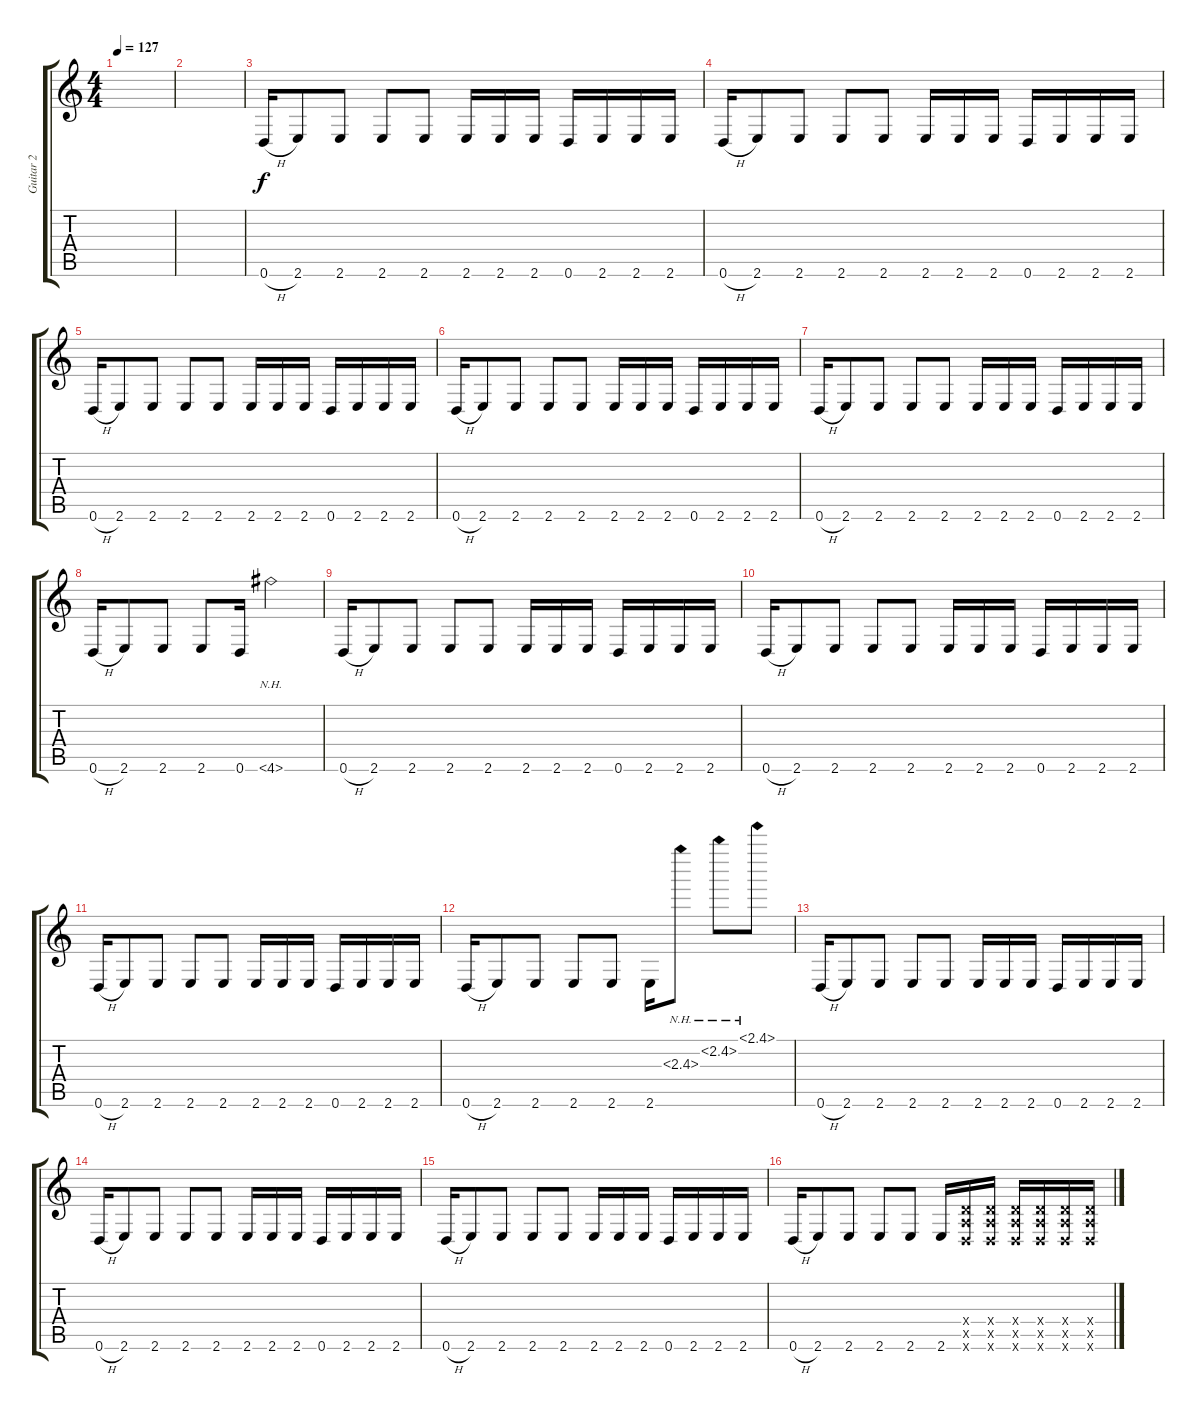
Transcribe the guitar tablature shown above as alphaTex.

\track ("Guitar 2" "Guitar 2") {instrument overdrivenguitar}
\staff {score tabs}
\tuning (E4 B3 G3 D3 A2 D2) {hide}
\ts (4 4)
\tempo 127
\clef g2
\ks c
|
|
0.6{h}.16 2.6.8 2.6.8 2.6.8 2.6.8 2.6.16 2.6.16 2.6.16 0.6.16 2.6.16 2.6.16 2.6.16 |
0.6{h}.16 2.6.8 2.6.8 2.6.8 2.6.8 2.6.16 2.6.16 2.6.16 0.6.16 2.6.16 2.6.16 2.6.16 |
0.6{h}.16 2.6.8 2.6.8 2.6.8 2.6.8 2.6.16 2.6.16 2.6.16 0.6.16 2.6.16 2.6.16 2.6.16 |
0.6{h}.16 2.6.8 2.6.8 2.6.8 2.6.8 2.6.16 2.6.16 2.6.16 0.6.16 2.6.16 2.6.16 2.6.16 |
0.6{h}.16 2.6.8 2.6.8 2.6.8 2.6.8 2.6.16 2.6.16 2.6.16 0.6.16 2.6.16 2.6.16 2.6.16 |
0.6{h}.16 2.6.8 2.6.8 2.6.8 0.6.16 4.6{nh}.2 |
0.6{h}.16 2.6.8 2.6.8 2.6.8 2.6.8 2.6.16 2.6.16 2.6.16 0.6.16 2.6.16 2.6.16 2.6.16 |
0.6{h}.16 2.6.8 2.6.8 2.6.8 2.6.8 2.6.16 2.6.16 2.6.16 0.6.16 2.6.16 2.6.16 2.6.16 |
0.6{h}.16 2.6.8 2.6.8 2.6.8 2.6.8 2.6.16 2.6.16 2.6.16 0.6.16 2.6.16 2.6.16 2.6.16 |
0.6{h}.16 2.6.8 2.6.8 2.6.8 2.6.8 2.6.16 2.3{nh}.8 2.2{nh}.8 2.1{nh}.8 |
0.6{h}.16 2.6.8 2.6.8 2.6.8 2.6.8 2.6.16 2.6.16 2.6.16 0.6.16 2.6.16 2.6.16 2.6.16 |
0.6{h}.16 2.6.8 2.6.8 2.6.8 2.6.8 2.6.16 2.6.16 2.6.16 0.6.16 2.6.16 2.6.16 2.6.16 |
0.6{h}.16 2.6.8 2.6.8 2.6.8 2.6.8 2.6.16 2.6.16 2.6.16 0.6.16 2.6.16 2.6.16 2.6.16 |
0.6{h}.16 2.6.8 2.6.8 2.6.8 2.6.8 2.6.16 (0.4{x} 0.5{x} 0.6{x}).16 (0.4{x} 0.5{x} 0.6{x}).16 (0.4{x} 0.5{x} 0.6{x}).16 (0.4{x} 0.5{x} 0.6{x}).16 (0.4{x} 0.5{x} 0.6{x}).16 (0.4{x} 0.5{x} 0.6{x}).16
